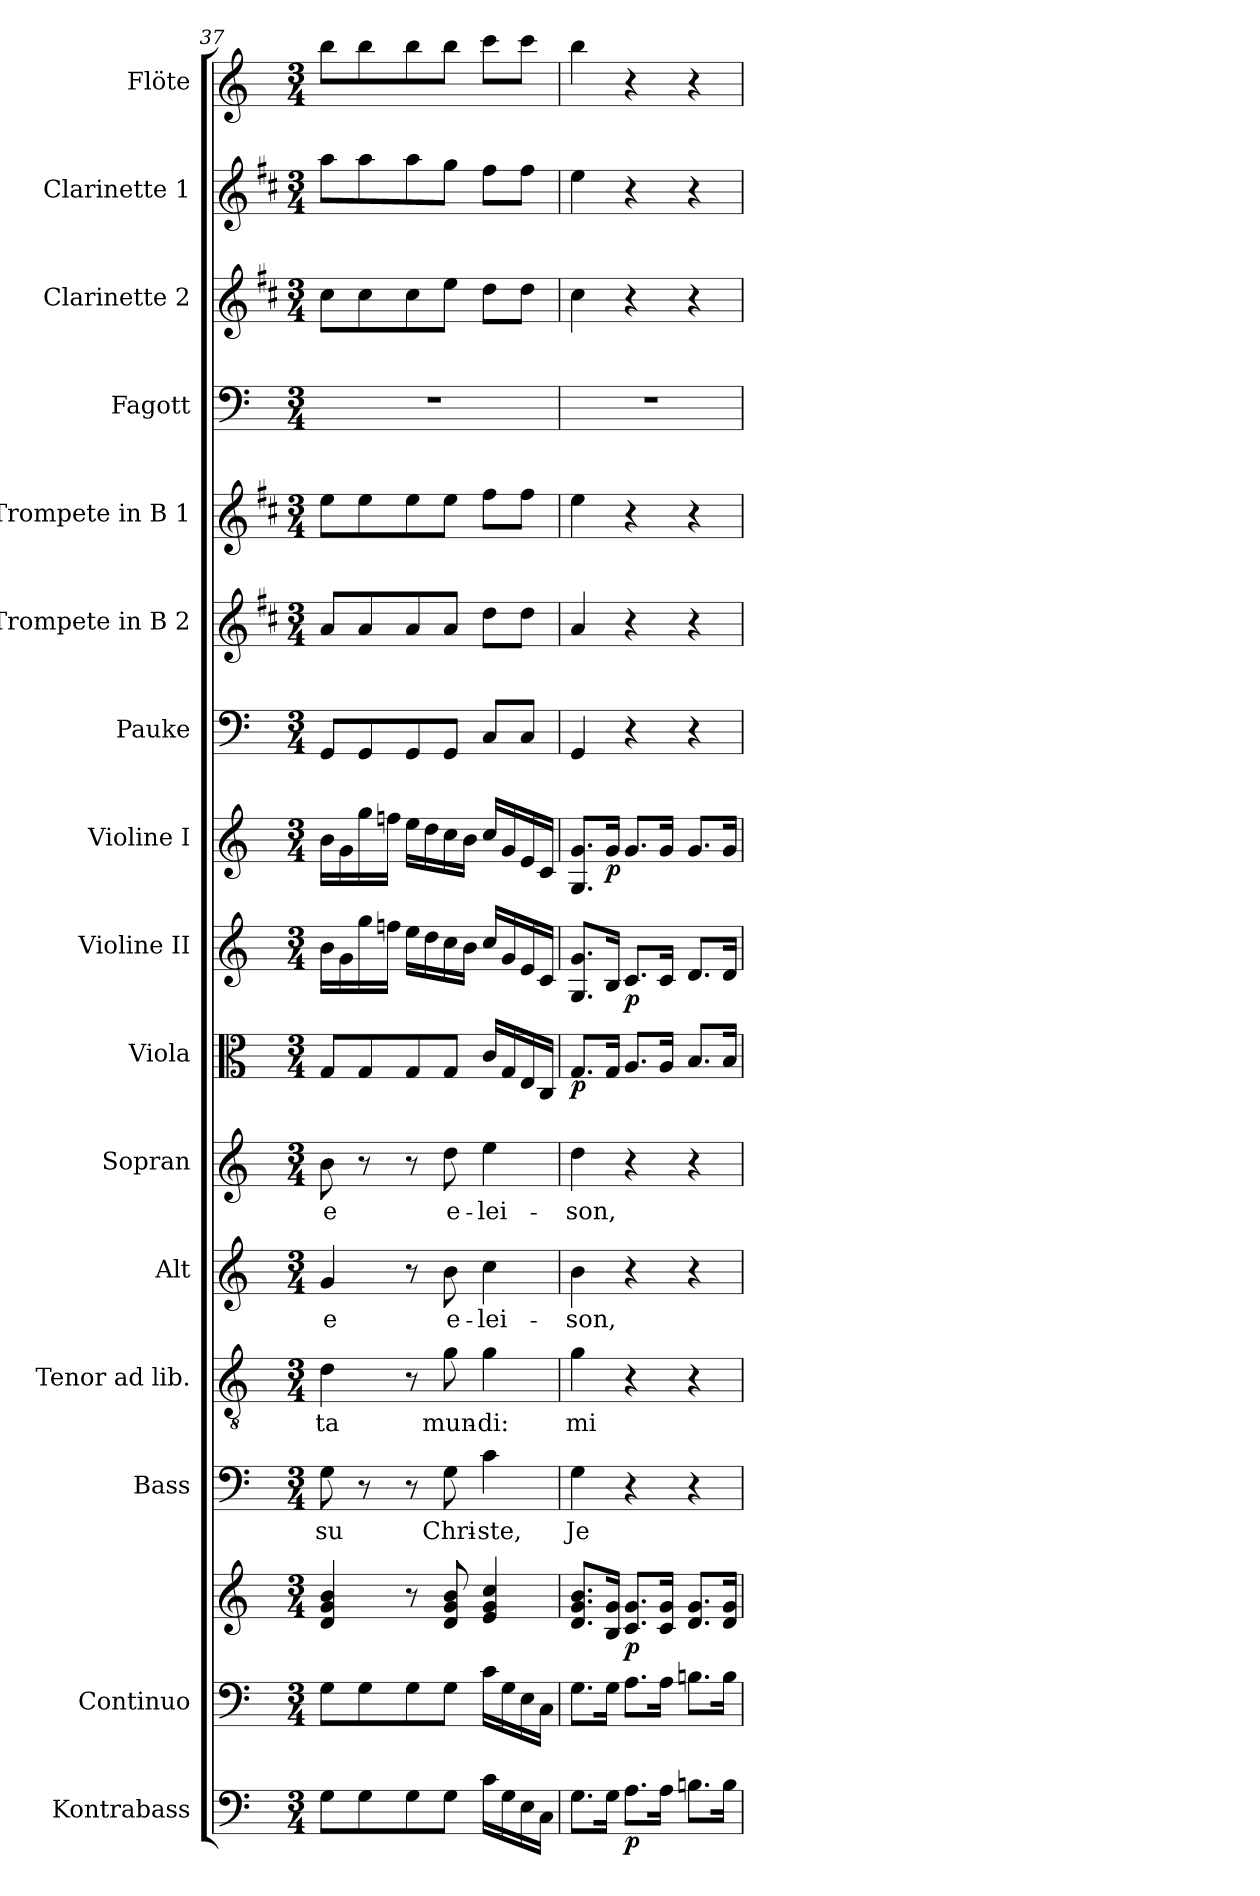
**kern	**dynam	**kern	**kern	**dynam	**kern	**text	**kern	**text	**kern	**text	**kern	**text	**kern	**dynam	**kern	**dynam	**kern	**dynam	**kern	**kern	**kern	**kern	**kern	**kern	**kern
*part16	*part16	*part15	*part15	*part15	*part14	*part14	*part13	*part13	*part12	*part12	*part11	*part11	*part10	*part10	*part9	*part9	*part8	*part8	*part7	*part6	*part5	*part4	*part3	*part2	*part1
*staff17	*staff17	*staff16	*staff15	*staff15/16	*staff14	*staff14	*staff13	*staff13	*staff12	*staff12	*staff11	*staff11	*staff10	*staff10	*staff9	*staff9	*staff8	*staff8	*staff7	*staff6	*staff5	*staff4	*staff3	*staff2	*staff1
*I"Kontrabass	*	*I"Continuo	*	*	*I"Bass	*	*I"Tenor ad lib.	*	*I"Alt	*	*I"Sopran	*	*I"Viola	*	*I"Violine II	*	*I"Violine I	*	*I"Pauke	*I"Trompete in B 2	*I"Trompete in B 1	*I"Fagott	*I"Clarinette 2	*I"Clarinette 1	*I"Flöte
*I'Kb.	*	*I'cont.	*	*	*I'B	*	*I'T	*	*I'A	*	*I'S	*	*I'Vla.	*	*I'Vl. II	*	*I'Vl. I	*	*I'Pk.	*	*	*I'Fg.	*I'Cl. 2	*I'Cl. 1	*I'Fl.
*clefF4	*	*clefF4	*clefG2	*	*clefF4	*	*clefGv2	*	*clefG2	*	*clefG2	*	*clefC3	*	*clefG2	*	*clefG2	*	*clefF4	*clefG2	*clefG2	*clefF4	*clefG2	*clefG2	*clefG2
*ITrd7c12	*	*	*	*	*	*	*	*	*	*	*	*	*	*	*	*	*	*	*	*ITrd1c2	*ITrd1c2	*	*ITrd1c2	*ITrd1c2	*
*k[]	*	*k[]	*k[]	*	*k[]	*	*k[]	*	*k[]	*	*k[]	*	*k[]	*	*k[]	*	*k[]	*	*k[]	*k[]	*k[]	*k[]	*k[]	*k[]	*k[]
*C:	*	*C:	*C:	*	*C:	*	*C:	*	*C:	*	*C:	*	*C:	*	*C:	*	*C:	*	*C:	*C:	*C:	*C:	*C:	*C:	*C:
*M3/4	*	*M3/4	*M3/4	*	*M3/4	*	*M3/4	*	*M3/4	*	*M3/4	*	*M3/4	*	*M3/4	*	*M3/4	*	*M3/4	*M3/4	*M3/4	*M3/4	*M3/4	*M3/4	*M3/4
=37	=37	=37	=37	=37	=37	=37	=37	=37	=37	=37	=37	=37	=37	=37	=37	=37	=37	=37	=37	=37	=37	=37	=37	=37	=37
!	!	!	!	!	!	!LO:LY:b	!	!LO:LY:b	!	!LO:LY:b	!	!LO:LY:b	!	!	!	!	!	!	!	!	!	!	!	!	!
8GG\L	.	8G\L	4d/ 4g/ 4b/	.	8G\	-su	4d\	-ta	4g/	-e	8b\	-e	8G/L	.	16b\LL	.	16b\LL	.	8GG/L	8g/L	8dd\L	2.r	8b\L	8gg\L	8bb\L
.	.	.	.	.	.	.	.	.	.	.	.	.	.	.	16g\	.	16g\	.	.	.	.	.	.	.	.
8GG\	.	8G\	.	.	8r	.	.	.	.	.	8r	.	8G/	.	16gg\	.	16gg\	.	8GG/	8g/	8dd\	.	8b\	8gg\	8bb\
.	.	.	.	.	.	.	.	.	.	.	.	.	.	.	16ffn\JJ	.	16ffn\JJ	.	.	.	.	.	.	.	.
8GG\	.	8G\	8r	.	8r	.	8r	.	8r	.	8r	.	8G/	.	16ee\LL	.	16ee\LL	.	8GG/	8g/	8dd\	.	8b\	8gg\	8bb\
.	.	.	.	.	.	.	.	.	.	.	.	.	.	.	16dd\	.	16dd\	.	.	.	.	.	.	.	.
!	!	!	!	!	!	!LO:LY:b	!	!LO:LY:b	!	!LO:LY:b	!	!LO:LY:b	!	!	!	!	!	!	!	!	!	!	!	!	!
8GG\J	.	8G\J	8d/ 8g/ 8b/	.	8G\	Chri-	8g\	mun-	8b\	e-	8dd\	e-	8G/J	.	16cc\	.	16cc\	.	8GG/J	8g/J	8dd\J	.	8dd\J	8ff\J	8bb\J
.	.	.	.	.	.	.	.	.	.	.	.	.	.	.	16b\JJ	.	16b\JJ	.	.	.	.	.	.	.	.
!	!	!	!	!	!	!LO:LY:b	!	!LO:LY:b	!	!LO:LY:b	!	!LO:LY:b	!	!	!	!	!	!	!	!	!	!	!	!	!
16C\LL	.	16c\LL	4e/ 4g/ 4cc/	.	4c\	-ste,	4g\	-di:	4cc\	-lei-	4ee\	-lei-	16c/LL	.	16cc/LL	.	16cc/LL	.	8C/L	8cc\L	8ee\L	.	8cc\L	8ee\L	8ccc\L
16GG\	.	16G\	.	.	.	.	.	.	.	.	.	.	16G/	.	16g/	.	16g/	.	.	.	.	.	.	.	.
16EE\	.	16E\	.	.	.	.	.	.	.	.	.	.	16E/	.	16e/	.	16e/	.	8C/J	8cc\J	8ee\J	.	8cc\J	8ee\J	8ccc\J
16CC\JJ	.	16C\JJ	.	.	.	.	.	.	.	.	.	.	16C/JJ	.	16c/JJ	.	16c/JJ	.	.	.	.	.	.	.	.
=38	=38	=38	=38	=38	=38	=38	=38	=38	=38	=38	=38	=38	=38	=38	=38	=38	=38	=38	=38	=38	=38	=38	=38	=38	=38
!	!	!	!	!	!	!LO:LY:b	!	!LO:LY:b	!	!LO:LY:b	!	!LO:LY:b	!	!LO:DY:b	!	!	!	!	!	!	!	!	!	!	!
8.GG\L	.	8.G\L	8.d/ 8.g/ 8.b/L	.	4G\	Je-	4g\	mi-	4b\	-son,	4dd\	-son,	8.G/L	p	8.G/ 8.g/L	.	8.G/ 8.g/L	.	4GG/	4g/	4dd\	2.r	4b\	4dd\	4bb\
!	!	!	!	!	!	!	!	!	!	!	!	!	!	!	!	!	!	!LO:DY:b	!	!	!	!	!	!	!
16GG\Jk	.	16G\Jk	16B/ 16g/Jk	.	.	.	.	.	.	.	.	.	16G/Jk	.	16B/Jk	.	16g/Jk	p	.	.	.	.	.	.	.
!	!LO:DY:b	!	!	!LO:DY:b	!	!	!	!	!	!	!	!	!	!	!	!LO:DY:b	!	!	!	!	!	!	!	!	!
8.AA\L	p	8.A\L	8.c/ 8.g/L	p	4r	.	4r	.	4r	.	4r	.	8.A/L	.	8.c/L	p	8.g/L	.	4r	4r	4r	.	4r	4r	4r
16AA\Jk	.	16A\Jk	16c/ 16g/Jk	.	.	.	.	.	.	.	.	.	16A/Jk	.	16c/Jk	.	16g/Jk	.	.	.	.	.	.	.	.
8.BBn\L	.	8.Bn\L	8.d/ 8.g/L	.	4r	.	4r	.	4r	.	4r	.	8.B/L	.	8.d/L	.	8.g/L	.	4r	4r	4r	.	4r	4r	4r
16BB\Jk	.	16B\Jk	16d/ 16g/Jk	.	.	.	.	.	.	.	.	.	16B/Jk	.	16d/Jk	.	16g/Jk	.	.	.	.	.	.	.	.
=	=	=	=	=	=	=	=	=	=	=	=	=	=	=	=	=	=	=	=	=	=	=	=	=	=
*-	*-	*-	*-	*-	*-	*-	*-	*-	*-	*-	*-	*-	*-	*-	*-	*-	*-	*-	*-	*-	*-	*-	*-	*-	*-
